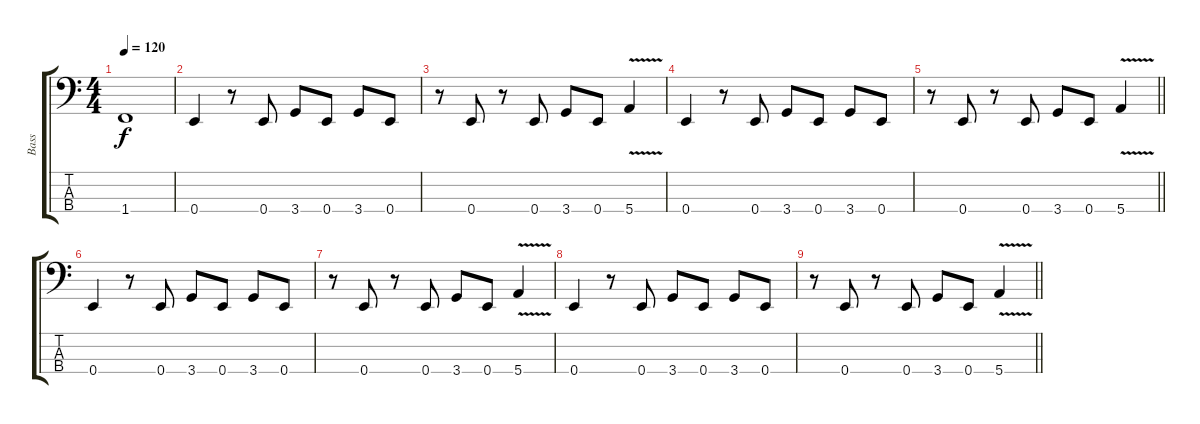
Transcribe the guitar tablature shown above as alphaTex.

\track ("Bass" "Bass") {instrument electricbassfinger}
\staff {score tabs}
\tuning (G2 D2 A1 E1) {hide}
\ts (4 4)
\tempo 120
\clef f4
\ks c
1.4{t}.1{dy f} |
0.4.4 r.8 0.4.8 3.4.8 0.4.8 3.4.8 0.4.8 |
r.8 0.4.8 r.8 0.4.8 3.4.8 0.4.8 5.4{v}.4 |
0.4.4 r.8 0.4.8 3.4.8 0.4.8 3.4.8 0.4.8 |
\barLineRight lightlight
r.8 0.4.8 r.8 0.4.8 3.4.8 0.4.8 5.4{v}.4 |
0.4.4 r.8 0.4.8 3.4.8 0.4.8 3.4.8 0.4.8 |
r.8 0.4.8 r.8 0.4.8 3.4.8 0.4.8 5.4{v}.4 |
0.4.4 r.8 0.4.8 3.4.8 0.4.8 3.4.8 0.4.8 |
\barLineRight lightlight
r.8 0.4.8 r.8 0.4.8 3.4.8 0.4.8 5.4{v}.4
